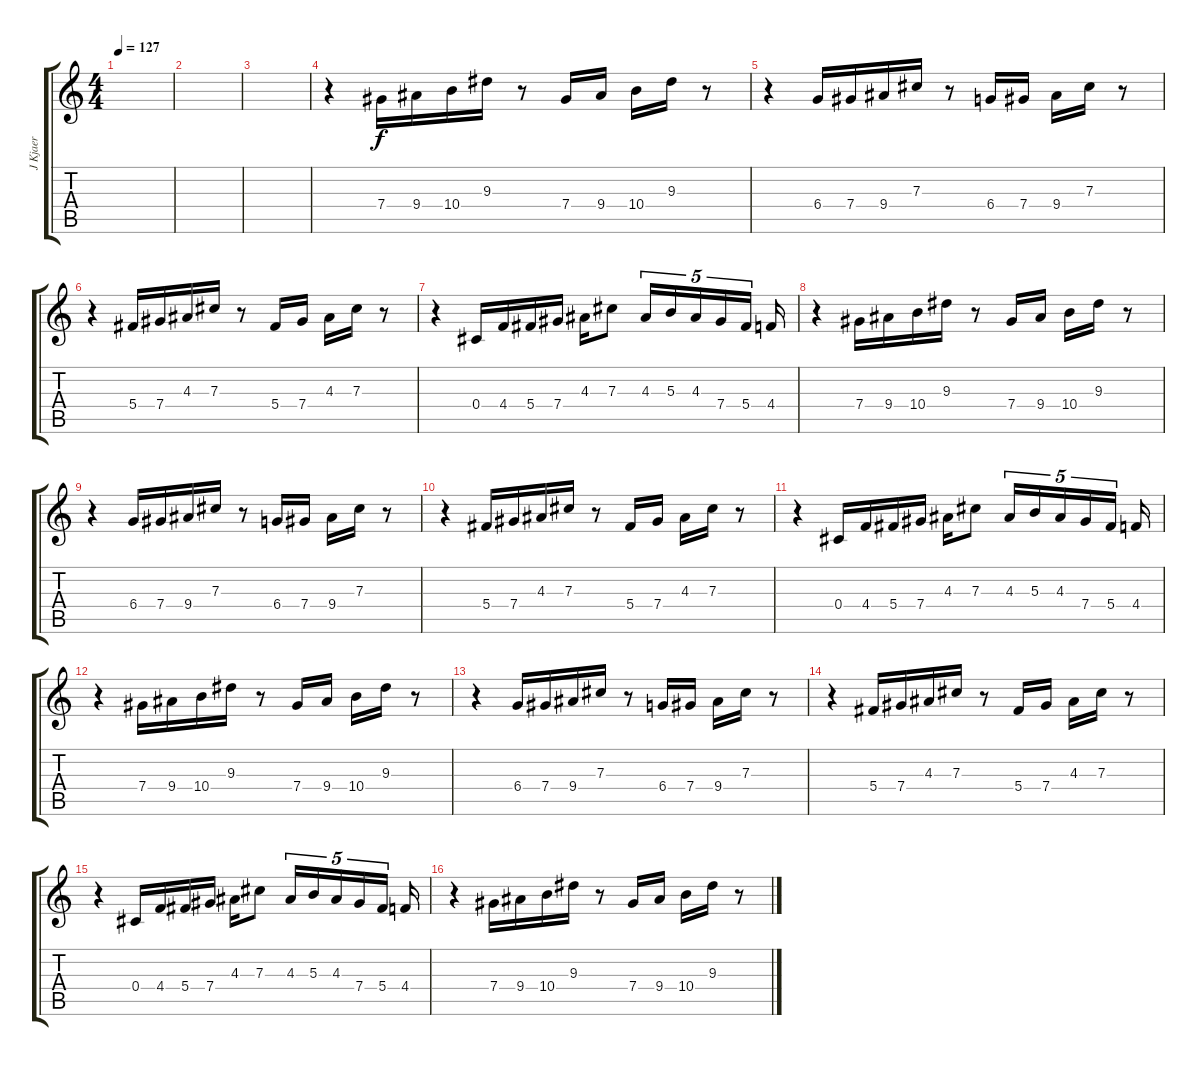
\track ("J Kjaer" "J Kjaer") {instrument overdrivenguitar}
\staff {score tabs}
\tuning (Eb4 Bb3 Gb3 Db3 Ab2 Eb2) {hide}
\ts (4 4)
\tempo 127
\clef g2
\ks c
|
|
|
r.4{volume 12} 7.4.16 9.4.16 10.4.16 9.3.16 r.8 7.4.16 9.4.16 10.4.16 9.3.16 r.8 |
r.4 6.4.16 7.4.16 9.4.16 7.3.16 r.8 6.4.16 7.4.16 9.4.16 7.3.16 r.8 |
r.4 5.4.16 7.4.16 4.3.16 7.3.16 r.8 5.4.16 7.4.16 4.3.16 7.3.16 r.8 |
r.4 0.4.16 4.4.16 5.4.16 7.4.16 4.3.16 7.3.8 4.3.16{tu (5 4)} 5.3.16{tu (5 4)} 4.3.16{tu (5 4)} 7.4.16{tu (5 4)} 5.4.16{tu (5 4)} 4.4.16 |
r.4 7.4.16 9.4.16 10.4.16 9.3.16 r.8 7.4.16 9.4.16 10.4.16 9.3.16 r.8 |
r.4 6.4.16 7.4.16 9.4.16 7.3.16 r.8 6.4.16 7.4.16 9.4.16 7.3.16 r.8 |
r.4 5.4.16 7.4.16 4.3.16 7.3.16 r.8 5.4.16 7.4.16 4.3.16 7.3.16 r.8 |
r.4 0.4.16 4.4.16 5.4.16 7.4.16 4.3.16 7.3.8 4.3.16{tu (5 4)} 5.3.16{tu (5 4)} 4.3.16{tu (5 4)} 7.4.16{tu (5 4)} 5.4.16{tu (5 4)} 4.4.16 |
r.4 7.4.16 9.4.16 10.4.16 9.3.16 r.8 7.4.16 9.4.16 10.4.16 9.3.16 r.8 |
r.4 6.4.16 7.4.16 9.4.16 7.3.16 r.8 6.4.16 7.4.16 9.4.16 7.3.16 r.8 |
r.4 5.4.16 7.4.16 4.3.16 7.3.16 r.8 5.4.16 7.4.16 4.3.16 7.3.16 r.8 |
r.4 0.4.16 4.4.16 5.4.16 7.4.16 4.3.16 7.3.8 4.3.16{tu (5 4)} 5.3.16{tu (5 4)} 4.3.16{tu (5 4)} 7.4.16{tu (5 4)} 5.4.16{tu (5 4)} 4.4.16 |
r.4 7.4.16 9.4.16 10.4.16 9.3.16 r.8 7.4.16 9.4.16 10.4.16 9.3.16 r.8
